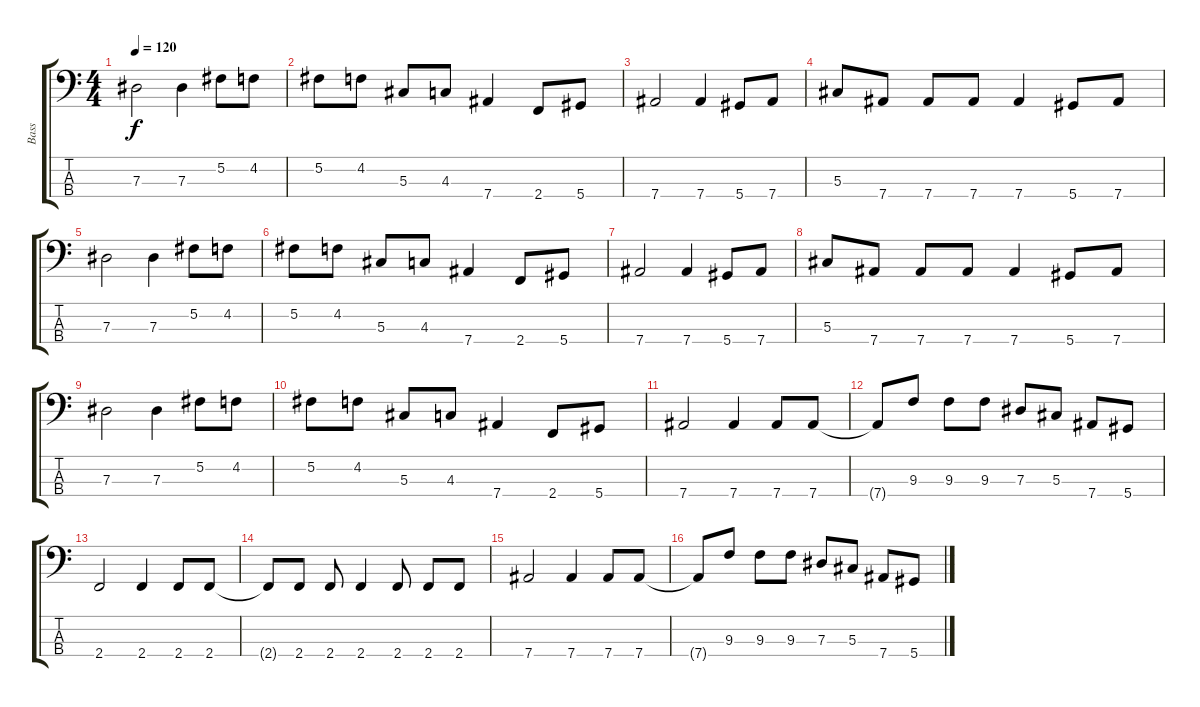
\track ("Bass" "Bass") {instrument electricbassfinger}
\staff {score tabs}
\tuning (Gb2 Db2 Ab1 Eb1) {hide}
\ts (4 4)
\tempo 120
\clef f4
\ks c
7.3.2{dy f} 7.3.4 5.2.8 4.2.8 |
5.2.8 4.2.8 5.3.8 4.3.8 7.4.4 2.4.8 5.4.8 |
7.4.2 7.4.4 5.4.8 7.4.8 |
5.3.8 7.4.8 7.4.8 7.4.8 7.4.4 5.4.8 7.4.8 |
7.3.2 7.3.4 5.2.8 4.2.8 |
5.2.8 4.2.8 5.3.8 4.3.8 7.4.4 2.4.8 5.4.8 |
7.4.2 7.4.4 5.4.8 7.4.8 |
5.3.8 7.4.8 7.4.8 7.4.8 7.4.4 5.4.8 7.4.8 |
7.3.2 7.3.4 5.2.8 4.2.8 |
5.2.8 4.2.8 5.3.8 4.3.8 7.4.4 2.4.8 5.4.8 |
7.4.2{volume 16} 7.4.4 7.4.8 7.4.8 |
7.4{t}.8 9.3.8 9.3.8 9.3.8 7.3.8 5.3.8 7.4.8 5.4.8 |
2.4.2 2.4.4 2.4.8 2.4.8 |
2.4{t}.8 2.4.8 2.4.8 2.4.4 2.4.8 2.4.8 2.4.8 |
7.4.2 7.4.4 7.4.8 7.4.8 |
7.4{t}.8 9.3.8 9.3.8 9.3.8 7.3.8 5.3.8 7.4.8 5.4.8
